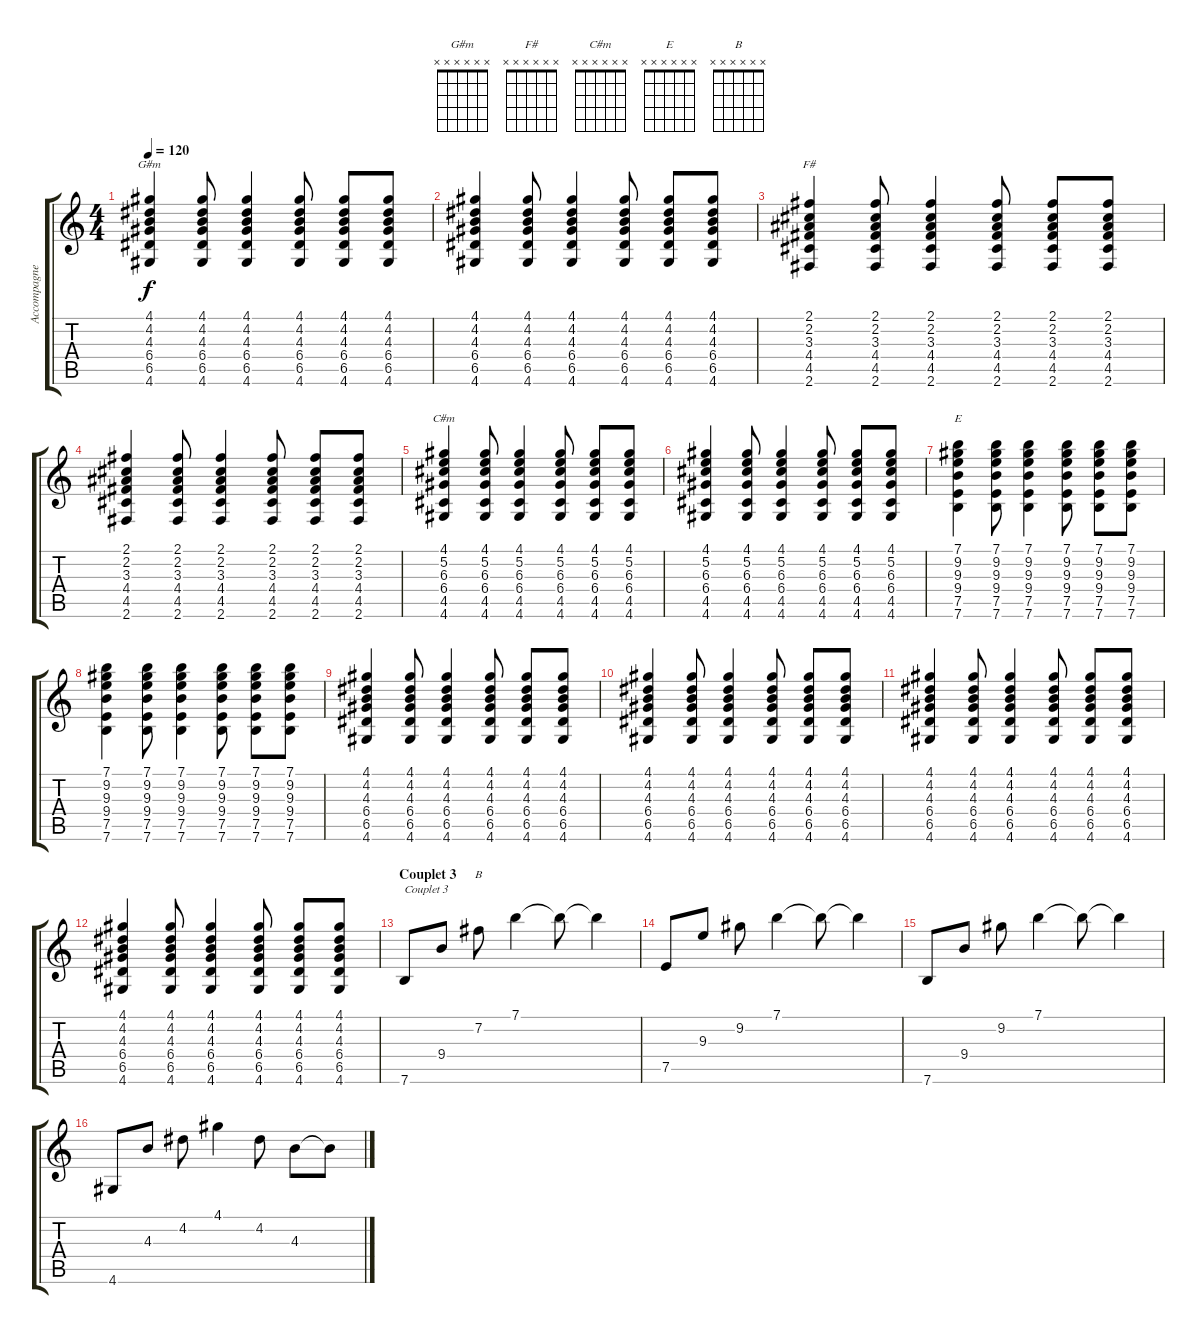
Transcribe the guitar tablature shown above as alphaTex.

\track ("Accompagnement" "Accompagne") {instrument electricguitarmuted}
\staff {score tabs}
\tuning (E4 B3 G3 D3 A2 E2) {hide}
\chord ("G#m" x x x x x x) {firstfret 0}
\chord ("F#" x x x x x x) {firstfret 0}
\chord ("C#m" x x x x x x) {firstfret 0}
\chord ("E" x x x x x x) {firstfret 0}
\chord ("B" x x x x x x) {firstfret 0}
\ts (4 4)
\tempo 120
\clef g2
\ks c
(4.1 4.2 4.3 6.4 6.5 4.6).4{ch "G#m" dy f} (4.1 4.2 4.3 6.4 6.5 4.6).8 (4.1 4.2 4.3 6.4 6.5 4.6).4 (4.1 4.2 4.3 6.4 6.5 4.6).8 (4.1 4.2 4.3 6.4 6.5 4.6).8 (4.1 4.2 4.3 6.4 6.5 4.6).8 |
(4.1 4.2 4.3 6.4 6.5 4.6).4 (4.1 4.2 4.3 6.4 6.5 4.6).8 (4.1 4.2 4.3 6.4 6.5 4.6).4 (4.1 4.2 4.3 6.4 6.5 4.6).8 (4.1 4.2 4.3 6.4 6.5 4.6).8 (4.1 4.2 4.3 6.4 6.5 4.6).8 |
(2.1 2.2 3.3 4.4 4.5 2.6).4{ch "F#"} (2.1 2.2 3.3 4.4 4.5 2.6).8 (2.1 2.2 3.3 4.4 4.5 2.6).4 (2.1 2.2 3.3 4.4 4.5 2.6).8 (2.1 2.2 3.3 4.4 4.5 2.6).8 (2.1 2.2 3.3 4.4 4.5 2.6).8 |
(2.1 2.2 3.3 4.4 4.5 2.6).4 (2.1 2.2 3.3 4.4 4.5 2.6).8 (2.1 2.2 3.3 4.4 4.5 2.6).4 (2.1 2.2 3.3 4.4 4.5 2.6).8 (2.1 2.2 3.3 4.4 4.5 2.6).8 (2.1 2.2 3.3 4.4 4.5 2.6).8 |
(4.1 5.2 6.3 6.4 4.5 4.6).4{ch "C#m"} (4.1 5.2 6.3 6.4 4.5 4.6).8 (4.1 5.2 6.3 6.4 4.5 4.6).4 (4.1 5.2 6.3 6.4 4.5 4.6).8 (4.1 5.2 6.3 6.4 4.5 4.6).8 (4.1 5.2 6.3 6.4 4.5 4.6).8 |
(4.1 5.2 6.3 6.4 4.5 4.6).4 (4.1 5.2 6.3 6.4 4.5 4.6).8 (4.1 5.2 6.3 6.4 4.5 4.6).4 (4.1 5.2 6.3 6.4 4.5 4.6).8 (4.1 5.2 6.3 6.4 4.5 4.6).8 (4.1 5.2 6.3 6.4 4.5 4.6).8 |
(7.1 9.2 9.3 9.4 7.5 7.6).4{ch "E"} (7.1 9.2 9.3 9.4 7.5 7.6).8 (7.1 9.2 9.3 9.4 7.5 7.6).4 (7.1 9.2 9.3 9.4 7.5 7.6).8 (7.1 9.2 9.3 9.4 7.5 7.6).8 (7.1 9.2 9.3 9.4 7.5 7.6).8 |
(7.1 9.2 9.3 9.4 7.5 7.6).4 (7.1 9.2 9.3 9.4 7.5 7.6).8 (7.1 9.2 9.3 9.4 7.5 7.6).4 (7.1 9.2 9.3 9.4 7.5 7.6).8 (7.1 9.2 9.3 9.4 7.5 7.6).8 (7.1 9.2 9.3 9.4 7.5 7.6).8 |
(4.1 4.2 4.3 6.4 6.5 4.6).4 (4.1 4.2 4.3 6.4 6.5 4.6).8 (4.1 4.2 4.3 6.4 6.5 4.6).4 (4.1 4.2 4.3 6.4 6.5 4.6).8 (4.1 4.2 4.3 6.4 6.5 4.6).8 (4.1 4.2 4.3 6.4 6.5 4.6).8 |
(4.1 4.2 4.3 6.4 6.5 4.6).4 (4.1 4.2 4.3 6.4 6.5 4.6).8 (4.1 4.2 4.3 6.4 6.5 4.6).4 (4.1 4.2 4.3 6.4 6.5 4.6).8 (4.1 4.2 4.3 6.4 6.5 4.6).8 (4.1 4.2 4.3 6.4 6.5 4.6).8 |
(4.1 4.2 4.3 6.4 6.5 4.6).4 (4.1 4.2 4.3 6.4 6.5 4.6).8 (4.1 4.2 4.3 6.4 6.5 4.6).4 (4.1 4.2 4.3 6.4 6.5 4.6).8 (4.1 4.2 4.3 6.4 6.5 4.6).8 (4.1 4.2 4.3 6.4 6.5 4.6).8 |
(4.1 4.2 4.3 6.4 6.5 4.6).4 (4.1 4.2 4.3 6.4 6.5 4.6).8 (4.1 4.2 4.3 6.4 6.5 4.6).4 (4.1 4.2 4.3 6.4 6.5 4.6).8 (4.1 4.2 4.3 6.4 6.5 4.6).8 (4.1 4.2 4.3 6.4 6.5 4.6).8 |
\section ("" "Couplet 3")
7.6.8{txt "Couplet 3"} 9.4.8 7.2.8{ch "B"} 7.1.4 7.1{t}.8 7.1{t}.4 |
7.5.8 9.3.8 9.2.8 7.1.4 7.1{t}.8 7.1{t}.4 |
7.6.8 9.4.8 9.2.8 7.1.4 7.1{t}.8 7.1{t}.4 |
4.6.8 4.3.8 4.2.8 4.1.4 4.2.8 4.3.8 4.3{t}.8
